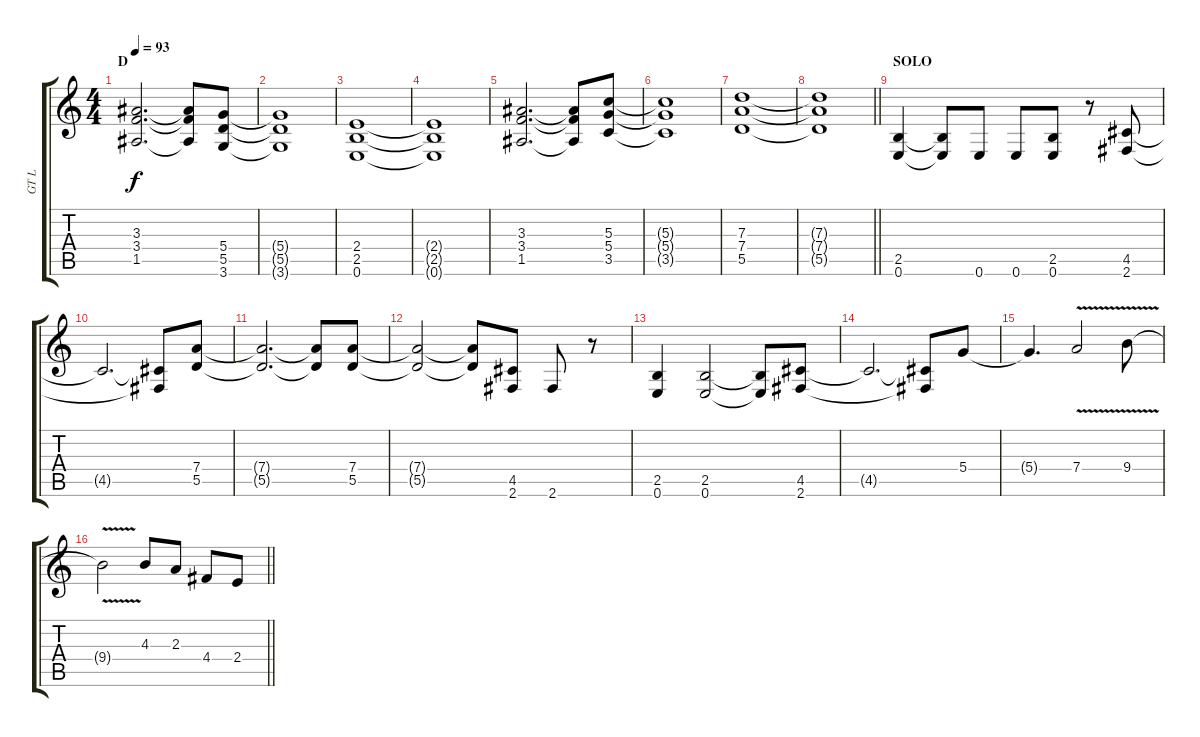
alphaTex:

\track ("GT L" "GT L") {instrument distortionguitar}
\staff {score tabs}
\tuning (E4 B3 G3 D3 A2 E2) {hide}
\ts (4 4)
\section ("" "D")
\tempo 93
\clef g2
\ks c
(3.3 3.4 1.5).2{d dy f} (3.3{t} 3.4{t} 1.5{t}).8 (5.4 5.5 3.6).8 |
(5.4{t} 5.5{t} 3.6{t}).1 |
(2.4 2.5 0.6).1 |
(2.4{t} 2.5{t} 0.6{t}).1 |
(3.3 3.4 1.5).2{d} (3.3{t} 3.4{t} 1.5{t}).8 (5.3 5.4 3.5).8 |
(5.3{t} 5.4{t} 3.5{t}).1 |
(7.3 7.4 5.5).1 |
\barLineRight lightlight
(7.3{t} 7.4{t} 5.5{t}).1 |
\section ("" "SOLO")
(2.5 0.6).4 (2.5{t} 0.6{t}).8 0.6.8 0.6.8 (2.5 0.6).8 r.8 (4.5 2.6).8 |
4.5{t}.2{d} (4.5{t} 2.6{t}).8 (7.4 5.5).8 |
(7.4{t} 5.5{t}).2{d} (7.4{t} 5.5{t}).8 (7.4 5.5).8 |
(7.4{t} 5.5{t}).2 (7.4{t} 5.5{t}).8 (4.5 2.6).8 2.6.8 r.8 |
(2.5 0.6).4 (2.5 0.6).2 (2.5{t} 0.6{t}).8 (4.5 2.6).8 |
4.5{t}.2{d} (4.5{t} 2.6{t}).8 5.4.8 |
5.4{t}.4{d} 7.4{v}.2 9.4{v}.8 |
\barLineRight lightlight
9.4{t}.2 4.3.8 2.3.8 4.4.8 2.4.8
